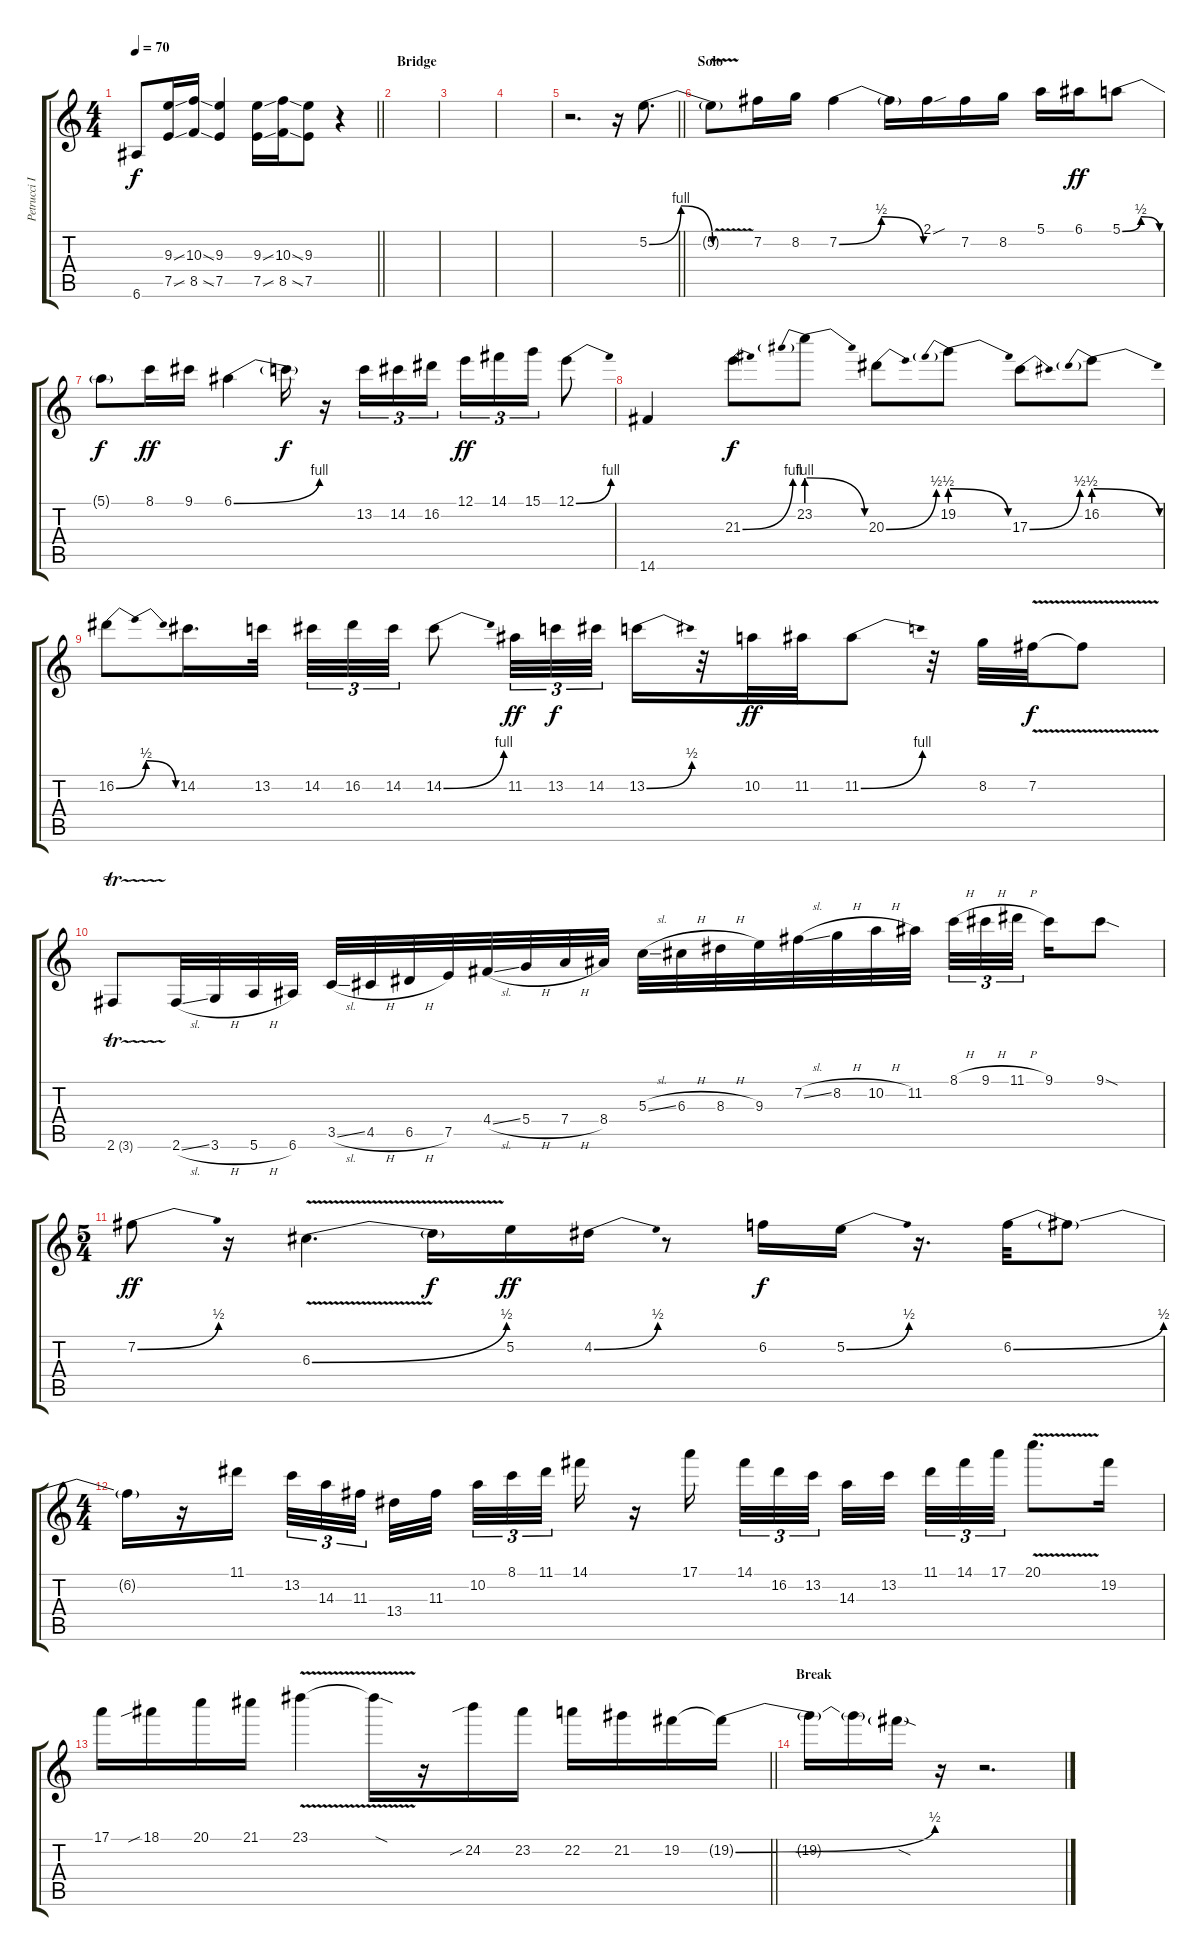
\track ("Petrucci II and Solos" "Petrucci I") {instrument electricguitarjazz}
\staff {score tabs}
\tuning (E4 B3 G3 D3 A2 E2) {hide}
\ts (4 4)
\tempo 70
\clef g2
\barLineRight lightlight
\ks c
6.6.8{dy f} (9.3{ss} 7.5{ss}).16 (10.3{ss} 8.5{ss}).16 (9.3 7.5).4 (9.3{ss} 7.5{ss}).16 (10.3{ss} 8.5{ss}).16 (9.3 7.5).8 r.4 |
\section ("" "Bridge")
|
|
|
\barLineRight lightlight
r.2{d} r.16 5.2{be (bendrelease 0 0 15 4 15 4 60 0)}.8{d} |
\section ("" "Solo")
5.2{v t}.8 7.2.16 8.2.16 7.2{be (bendrelease 0 0 15 2 15 2 60 0)}.4 7.2{t}.16 2.1{sou}.16 7.2.16 8.2.16 5.1.16 6.1.16{dy ff} 5.1{be (bendrelease 0 0 15 2 15 2 60 0)}.8 |
5.1{t}.8{dy f} 8.1.16{dy ff} 9.1.16 6.1{be (bend 0 0 60 4)}.4 6.1{t}.16{dy f} r.16 13.2.16{tu (3 2)} 14.2.16{tu (3 2)} 16.2.16{tu (3 2)} 12.1.16{tu (3 2) dy ff} 14.1.16{tu (3 2)} 15.1.16{tu (3 2)} 12.1{be (bend 0 0 60 4)}.8 |
14.6.4 21.3{be (bend 0 0 60 4)}.8{dy f} 23.2{be (prebendrelease 0 4 60 0)}.8 20.3{be (bend 0 0 60 2)}.8 19.2{be (prebendrelease 0 2 60 0)}.8 17.3{be (bend 0 0 60 2)}.8 16.2{be (prebendrelease 0 2 60 0)}.8 |
16.2{be (bendrelease 0 0 15 2 15 2 60 0)}.8 14.2.16{d} 13.2.32 14.2.32{tu (3 2)} 16.2.32{tu (3 2)} 14.2.32{tu (3 2)} 14.2{be (bend 0 0 60 4)}.8 11.2.32{tu (3 2) dy ff} 13.2.32{tu (3 2) dy f} 14.2.32{tu (3 2)} 13.2{be (bend 0 0 60 2)}.16 r.32 10.2.32{dy ff} 11.2.32 11.2{be (bend 0 0 60 4)}.8 r.32 8.2.32 7.2{v}.32{dy f} 7.2{t}.8 |
2.6{tr (3 32)}.8 2.6{sl}.32 3.6{h}.32 5.6{h}.32 6.6.32 3.5{sl}.32 4.5{h}.32 6.5{h}.32 7.5.32 4.4{sl}.32 5.4{h}.32 7.4{h}.32 8.4.32 5.3{sl}.32 6.3{h}.32 8.3{h}.32 9.3.32 7.2{sl}.32 8.2{h}.32 10.2{h}.32 11.2.32 8.1{h}.32{tu (3 2)} 9.1{h}.32{tu (3 2)} 11.1{h}.32{tu (3 2) beam splitsecondary} 9.1.16 9.1{sod}.8 |
\ts (5 4)
7.2{be (bend 0 0 60 2)}.8{dy ff} r.16 6.3{be (bend 0 0 60 2) v}.4{d} 6.3{t}.16{dy f} 5.2.16{dy ff} 4.2{be (bend 0 0 60 2)}.16 r.8 6.2.16{dy f} 5.2{be (bend 0 0 60 2)}.16 r.16{d} 6.2{be (bend 0 0 60 2)}.32 6.2{t}.8 |
\ts (4 4)
6.2{t}.16 r.16 11.1.16{beam splitsecondary} 13.2.32{tu (3 2)} 14.3.32{tu (3 2)} 11.3.32{tu (3 2)} 13.4.32 11.3.32{beam splitsecondary} 10.2.32{tu (3 2)} 8.1.32{tu (3 2)} 11.1.32{tu (3 2) beam splitsecondary} 14.1.16 r.16 17.1.16{beam splitsecondary} 14.1.32{tu (3 2)} 16.2.32{tu (3 2)} 13.2.32{tu (3 2) beam splitsecondary} 14.3.32 13.2.32{beam splitsecondary} 11.1.32{tu (3 2)} 14.1.32{tu (3 2)} 17.1.32{tu (3 2)} 20.1{v}.8{d} 19.2.16 |
\barLineRight lightlight
17.1.16 18.1{sib}.16 20.1.16 21.1.16 23.1{v}.4 23.1{sod t}.16 r.16 24.2{sib}.16 23.2.16 22.2.16 21.2.16 19.2.16 19.2{be (bend 0 0 60 2) t}.16 |
\section ("" "Break")
19.2{t}.16 19.2{t}.16 19.2{sod t}.16 r.16 r.2{d}
